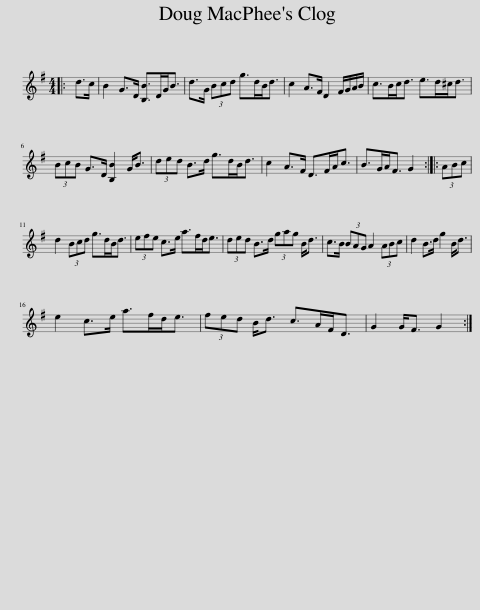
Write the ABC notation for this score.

X:1
L:1/8
M:4/4
I:linebreak $
K:G
V:1 treble
V:1
|: d>c | B2 G>D [B,B]>DG<B | d>G (3Bcd g>dB<d | c2 A>F D2 F/G/A/B/ | c>Bc<d e>d^c<d |$ %5
 (3BcB G>D [B,B]2 G<B | (3ded B>d g>dB<d | c2 A>F D>FA<c | B>GA<F G2 :: (3ABc |$ %10
 d2 (3Bcd g>dB<d | (3efe c>e a>fd<e | (3ded B>d (3gag B<d | c>B (3BAG A2 (3ABc | d2 B>d g2 B<d |$ %15
 e2 c>e a>fd<e | (3fed B<d c>AF<D | G2 G<F G2 :| %18
